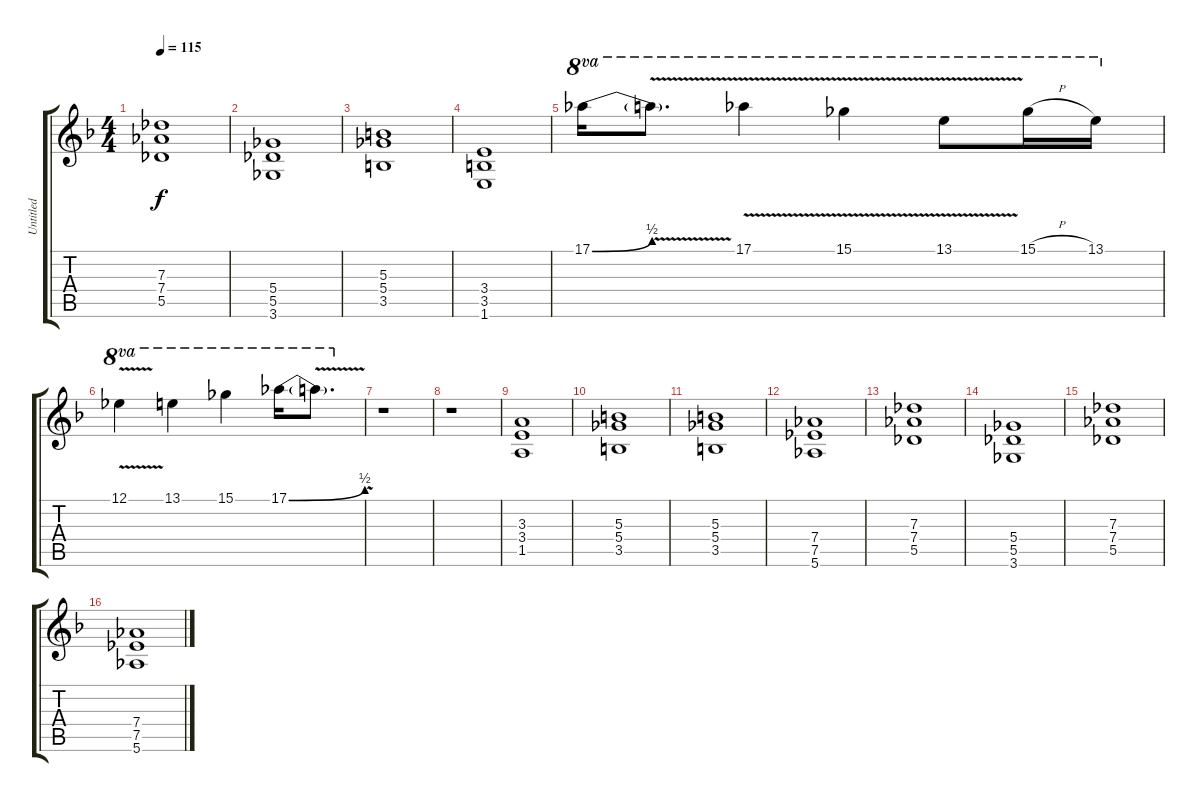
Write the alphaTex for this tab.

\track ("Untitled" "Untitled") {instrument distortionguitar}
\staff {score tabs}
\tuning (Eb4 Bb3 Gb3 Db3 Ab2 Eb2) {hide}
\ts (4 4)
\tempo 115
\clef g2
\ks f
(7.3 7.4 5.5).1{dy f} |
(5.4 5.5 3.6).1 |
(5.3 5.4 3.5).1 |
(3.4 3.5 1.6).1 |
17.1{be (bend 0 0 60 2)}.16{ot 8va} 17.1{v t}.8{d ot 8va} 17.1{v}.4{ot 8va} 15.1{v}.4{ot 8va} 13.1{v}.8{ot 8va} 15.1{h}.16{ot 8va} 13.1.16{ot 8va} |
12.1{v}.4{ot 8va} 13.1.4{ot 8va} 15.1.4{ot 8va} 17.1{be (bend 0 0 60 2)}.16{ot 8va} 17.1{v t}.8{d ot 8va} |
r.1 |
r.1 |
(3.3 3.4 1.5).1 |
(5.3 5.4 3.5).1 |
(5.3 5.4 3.5).1 |
(7.4 7.5 5.6).1 |
(7.3 7.4 5.5).1 |
(5.4 5.5 3.6).1 |
(7.3 7.4 5.5).1 |
(7.4 7.5 5.6).1
